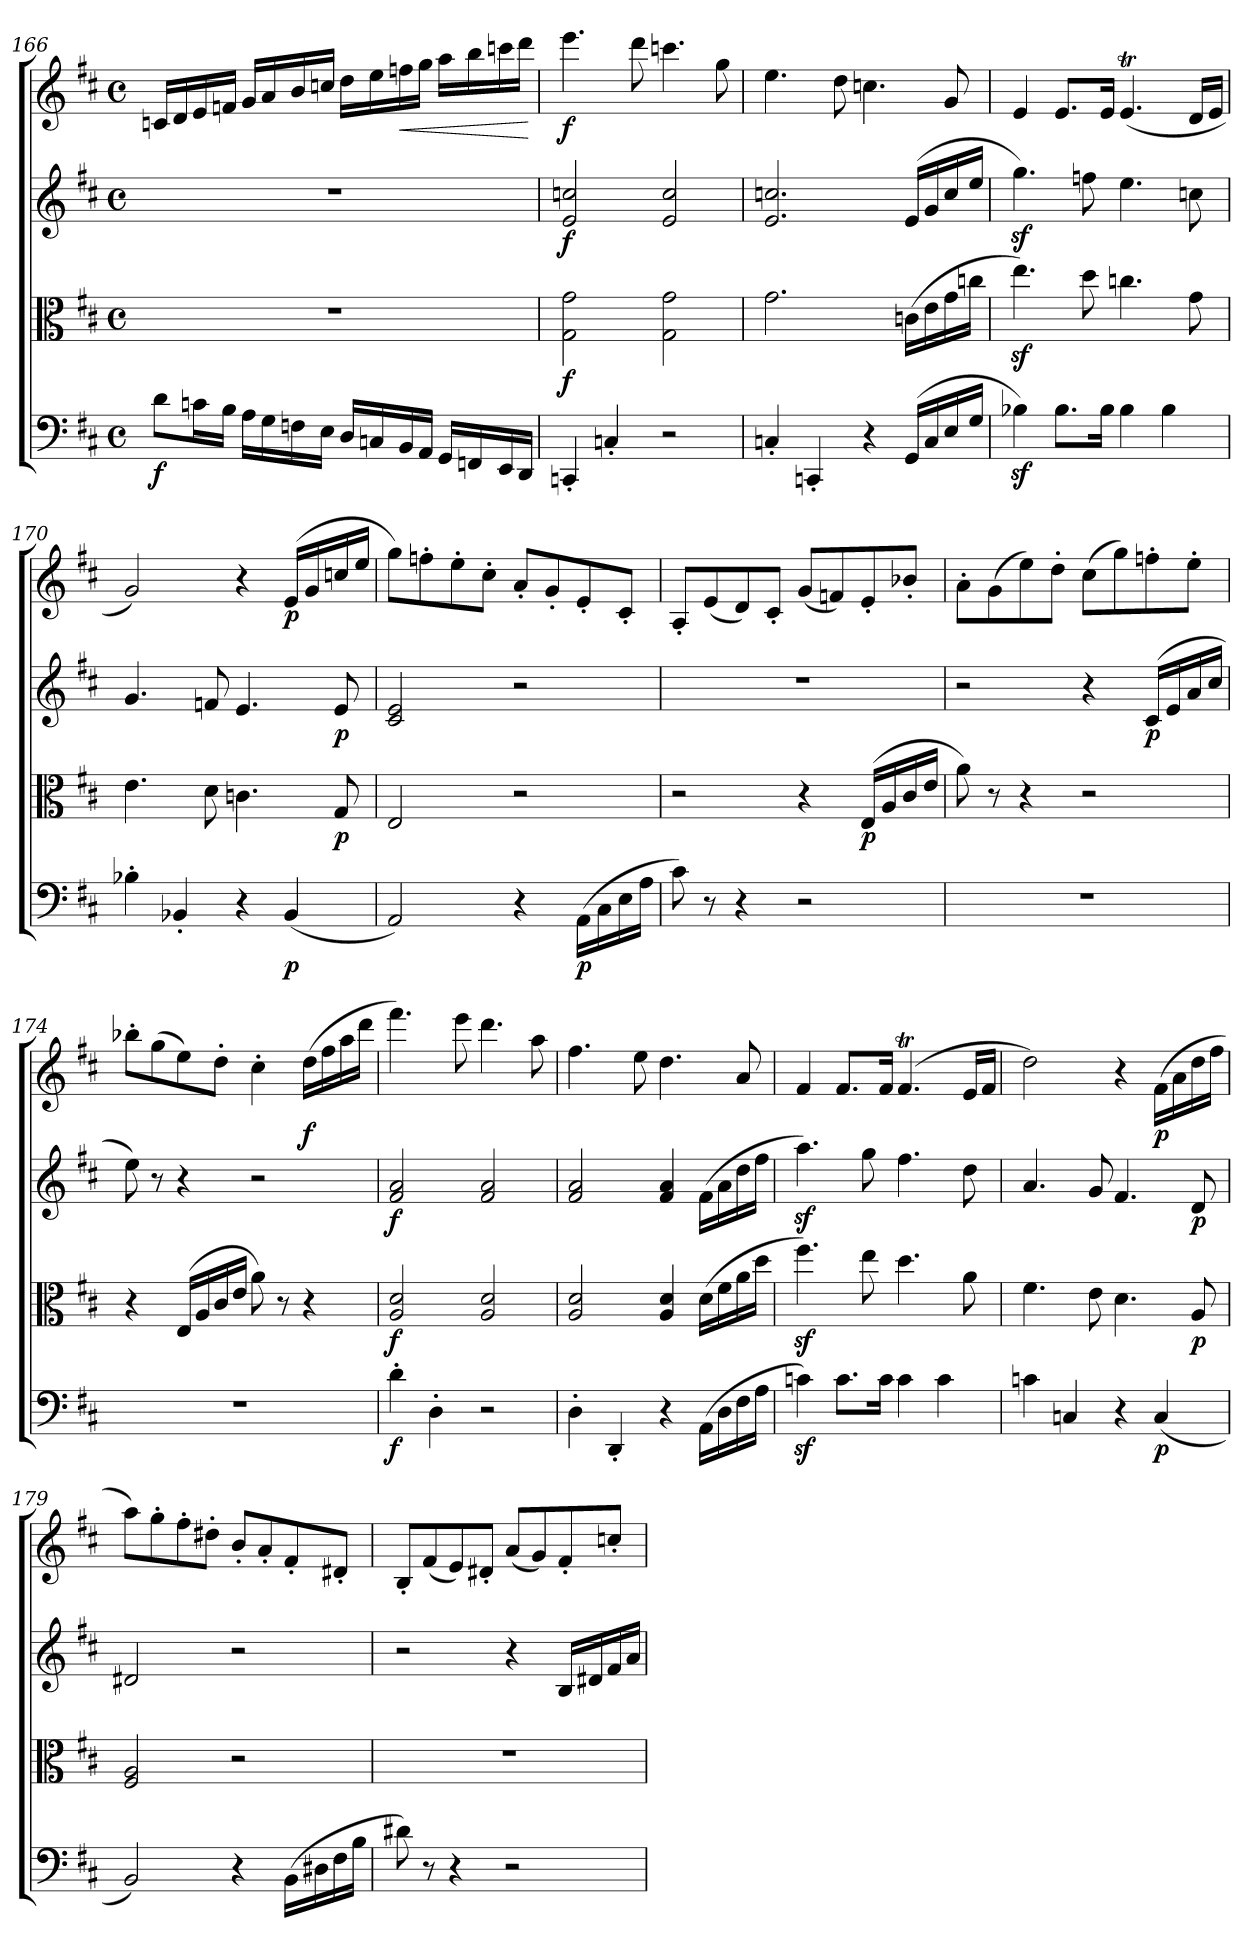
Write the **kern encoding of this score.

**kern	**dynam	**kern	**dynam	**kern	**dynam	**kern	**dynam
*part4	*part4	*part3	*part3	*part2	*part2	*part1	*part1
*staff4	*staff4	*staff3	*staff3	*staff2	*staff2	*staff1	*staff1
*clefF4	*	*clefC3	*	*clefG2	*	*clefG2	*
*k[f#c#]	*	*k[f#c#]	*	*k[f#c#]	*	*k[f#c#]	*
*M4/4	*	*M4/4	*	*M4/4	*	*M4/4	*
*met(c)	*	*met(c)	*	*met(c)	*	*met(c)	*
=166	=166	=166	=166	=166	=166	=166	=166
!	!LO:DY:b	!	!	!	!	!	!
8d\L	f	1r	.	1r	.	16cn/LL	.
.	.	.	.	.	.	16d/	.
16cn\L	.	.	.	.	.	16e/	.
16B\JJ	.	.	.	.	.	16fn/JJ	.
16A\LL	.	.	.	.	.	16g/LL	.
16G\	.	.	.	.	.	16a/	.
16Fn\	.	.	.	.	.	16b/	.
16E\JJ	.	.	.	.	.	16ccn/JJ	.
16D/LL	.	.	.	.	.	16dd\LL	.
16Cn/	.	.	.	.	.	16ee\	.
!	!	!	!	!	!	!	!LO:HP:b
16BB/	.	.	.	.	.	16ffn\	<
16AA/JJ	.	.	.	.	.	16gg\JJ	.
16GG/LL	.	.	.	.	.	16aa\LL	.
16FFn/	.	.	.	.	.	16bb\	.
16EE/	.	.	.	.	.	16cccn\	.
16DD/JJ	.	.	.	.	.	16ddd\JJ	.
.	.	.	.	.	.	.	[
=167	=167	=167	=167	=167	=167	=167	=167
!	!	!	!LO:DY:b	!	!LO:DY:b	!	!LO:DY:b
4CCn'/	.	2G\ 2g\	f	2e/ 2ccn/	f	4.eee\	f
4Cn'/	.	.	.	.	.	.	.
.	.	.	.	.	.	8ddd\	.
2r	.	2G\ 2g\	.	2e/ 2cc/	.	4.cccn\	.
.	.	.	.	.	.	8gg\	.
=168	=168	=168	=168	=168	=168	=168	=168
4Cn'/	.	2.g\	.	2.e/ 2.ccn/	.	4.ee\	.
4CCn'/	.	.	.	.	.	.	.
.	.	.	.	.	.	8dd\	.
4r	.	.	.	.	.	4.ccn\	.
(<16GG/LL	.	(>16cn\LL	.	(<16e/LL	.	.	.
16C/	.	16e\	.	16g/	.	.	.
16E/	.	16g\	.	16cc/	.	8g/	.
16G/JJ	.	16ccn\JJ	.	16ee/JJ	.	.	.
!!LO:LB:g=z
=169	=169	=169	=169	=169	=169	=169	=169
4B-Xz<\)	.	4.eez<\)	.	4.ggz<\)	.	4e/	.
8.B-\L	.	.	.	.	.	8.e/L	.
.	.	8dd\	.	8ffn\	.	.	.
16B-\Jk	.	.	.	.	.	16e/Jk	.
4B-\	.	4.ccn\	.	4.ee\	.	(<4.eT/	.
4B-\	.	.	.	.	.	.	.
.	.	8g\	.	8ccn\	.	16d/LL	.
.	.	.	.	.	.	16e/JJ	.
=170	=170	=170	=170	=170	=170	=170	=170
4B-X'\	.	4.e\	.	4.g/	.	2g/)	.
4BB-X'/	.	.	.	.	.	.	.
.	.	8d\	.	8fn/	.	.	.
4r	.	4.cn\	.	4.e/	.	4r	.
!	!LO:DY:b	!	!	!	!	!	!LO:DY:b
(<4BB-/	p	.	.	.	.	(<16e/LL	p
.	.	.	.	.	.	16g/	.
!	!	!	!LO:DY:b	!	!LO:DY:b	!	!
.	.	8G/	p	8e/	p	16ccn/	.
.	.	.	.	.	.	16ee/JJ	.
=171	=171	=171	=171	=171	=171	=171	=171
2AA/)	.	2E/	.	2c#/ 2e/	.	8gg\L)	.
.	.	.	.	.	.	8ffn'\	.
.	.	.	.	.	.	8ee'\	.
.	.	.	.	.	.	8cc#'\J	.
4r	.	2r	.	2r	.	8a'/L	.
.	.	.	.	.	.	8g'/	.
!	!LO:DY:b	!	!	!	!	!	!
(>16AA\LL	p	.	.	.	.	8e'/	.
16C#\	.	.	.	.	.	.	.
16E\	.	.	.	.	.	8c#'/J	.
16A\JJ	.	.	.	.	.	.	.
=172	=172	=172	=172	=172	=172	=172	=172
8c#\)	.	2r	.	1r	.	8A'/L	.
8r	.	.	.	.	.	(<8e/	.
4r	.	.	.	.	.	8d/)	.
.	.	.	.	.	.	8c#'/J	.
2r	.	4r	.	.	.	(<8g/L	.
.	.	.	.	.	.	8fn/)	.
!	!	!	!LO:DY:b	!	!	!	!
.	.	(<16E/LL	p	.	.	8e'/	.
.	.	16A/	.	.	.	.	.
.	.	16c#/	.	.	.	8b-X'/J	.
.	.	16e/JJ	.	.	.	.	.
=173	=173	=173	=173	=173	=173	=173	=173
1r	.	8a\)	.	2r	.	8a'\L	.
.	.	8r	.	.	.	(>8g\	.
.	.	4r	.	.	.	8ee\)	.
.	.	.	.	.	.	8dd'\J	.
.	.	2r	.	4r	.	(>8cc#\L	.
.	.	.	.	.	.	8gg\)	.
!	!	!	!	!	!LO:DY:b	!	!
.	.	.	.	(<16c#/LL	p	8ffn'\	.
.	.	.	.	16e/	.	.	.
.	.	.	.	16a/	.	8ee'\J	.
.	.	.	.	16cc#/JJ	.	.	.
!!LO:LB:g=z
=174	=174	=174	=174	=174	=174	=174	=174
1r	.	4r	.	8ee\)	.	8bb-X'\L	.
.	.	.	.	8r	.	(>8gg\	.
.	.	(>16E/LL	.	4r	.	8ee\)	.
.	.	16A/	.	.	.	.	.
.	.	16c#/	.	.	.	8dd'\J	.
.	.	16e/JJ	.	.	.	.	.
.	.	8a\)	.	2r	.	4cc#'\	.
.	.	8r	.	.	.	.	.
!	!	!	!	!	!	!	!LO:DY:b
.	.	4r	.	.	.	(>16dd\LL	f
.	.	.	.	.	.	16ff#\	.
.	.	.	.	.	.	16aa\	.
.	.	.	.	.	.	16ddd\JJ	.
=175	=175	=175	=175	=175	=175	=175	=175
!	!LO:DY:b	!	!LO:DY:b	!	!LO:DY:b	!	!
4d'\	f	2A/ 2d/	f	2f#/ 2a/	f	4.fff#\)	.
4D'\	.	.	.	.	.	.	.
.	.	.	.	.	.	8eee\	.
2r	.	2A/ 2d/	.	2f#/ 2a/	.	4.ddd\	.
.	.	.	.	.	.	8aa\	.
=176	=176	=176	=176	=176	=176	=176	=176
4D'\	.	2A/ 2d/	.	2f#/ 2a/	.	4.ff#\	.
4DD'/	.	.	.	.	.	.	.
.	.	.	.	.	.	8ee\	.
4r	.	4A/ 4d/	.	4f#/ 4a/	.	4.dd\	.
(>16AA\LL	.	(>16d\LL	.	(>16f#\LL	.	.	.
16D\	.	16f#\	.	16a\	.	.	.
16F#\	.	16a\	.	16dd\	.	8a/	.
16A\JJ	.	16dd\JJ	.	16ff#\JJ	.	.	.
=177	=177	=177	=177	=177	=177	=177	=177
4cnz<\)	.	4.ff#z<\)	.	4.aaz<\)	.	4f#/	.
8.c\L	.	.	.	.	.	8.f#/L	.
.	.	8ee\	.	8gg\	.	.	.
16c\Jk	.	.	.	.	.	16f#/Jk	.
4c\	.	4.dd\	.	4.ff#\	.	(<4.f#t/	.
4c\	.	.	.	.	.	.	.
.	.	8a\	.	8dd\	.	16e/LL	.
.	.	.	.	.	.	16f#/JJ	.
=178	=178	=178	=178	=178	=178	=178	=178
4cn\	.	4.f#\	.	4.a/	.	2dd\)	.
4Cn/	.	.	.	.	.	.	.
.	.	8e\	.	8g/	.	.	.
4r	.	4.d\	.	4.f#/	.	4r	.
!	!LO:DY:b	!	!	!	!	!	!LO:DY:b
(<4C/	p	.	.	.	.	(>16f#\LL	p
.	.	.	.	.	.	16a\	.
!	!	!	!LO:DY:b	!	!LO:DY:b	!	!
.	.	8A/	p	8d/	p	16dd\	.
.	.	.	.	.	.	16ff#\JJ	.
!!LO:PB:g=z
=179	=179	=179	=179	=179	=179	=179	=179
2BB/)	.	2F#/ 2A/	.	2d#X/	.	8aa\L)	.
.	.	.	.	.	.	8gg'\	.
.	.	.	.	.	.	8ff#'\	.
.	.	.	.	.	.	8dd#X'\J	.
4r	.	2r	.	2r	.	8b'/L	.
.	.	.	.	.	.	8a'/	.
(>16BB\LL	.	.	.	.	.	8f#'/	.
16D#X\	.	.	.	.	.	.	.
16F#\	.	.	.	.	.	8d#X'/J	.
16B\JJ	.	.	.	.	.	.	.
!!LO:LB:g=z
=180	=180	=180	=180	=180	=180	=180	=180
8d#X\)	.	1r	.	2r	.	8B'/L	.
8r	.	.	.	.	.	(<8f#/	.
4r	.	.	.	.	.	8e/)	.
.	.	.	.	.	.	8d#X'/J	.
2r	.	.	.	4r	.	(<8a/L	.
.	.	.	.	.	.	8g/)	.
.	.	.	.	16B/LL	.	8f#'/	.
.	.	.	.	16d#X/	.	.	.
.	.	.	.	16f#/	.	8ccn'/J	.
.	.	.	.	16a/JJ	.	.	.
=	=	=	=	=	=	=	=
*-	*-	*-	*-	*-	*-	*-	*-
